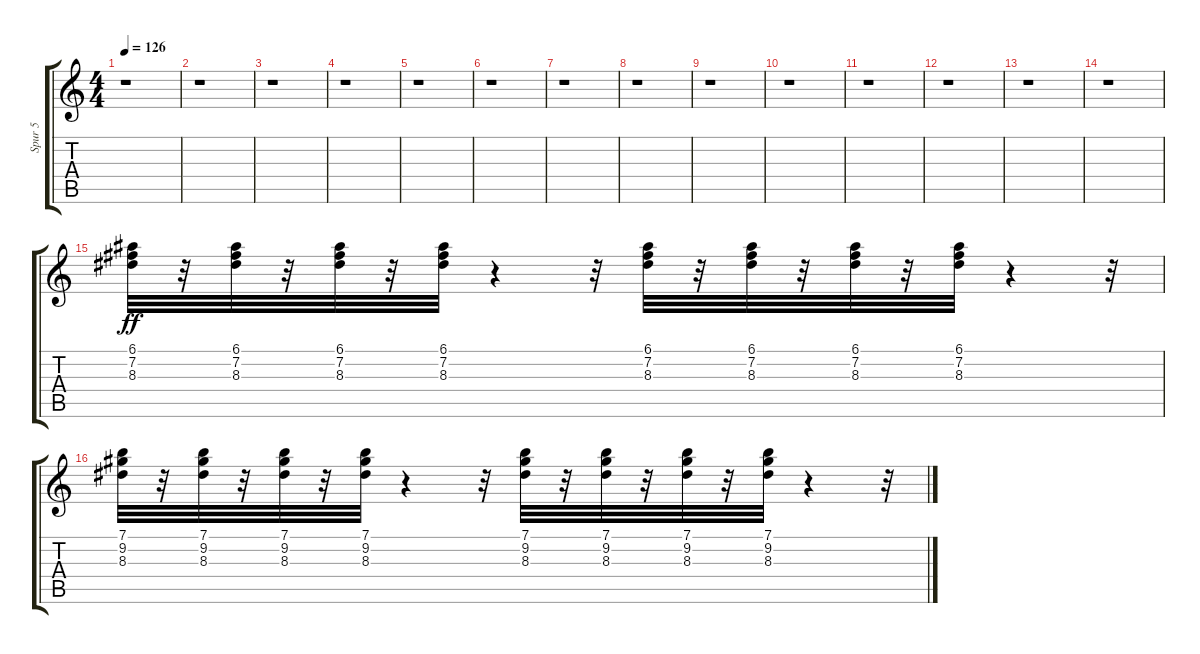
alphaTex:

\track ("Spur 5" "Spur 5") {instrument electricguitarclean}
\staff {score tabs}
\tuning (E4 B3 G3 D3 A2 E2) {hide}
\ts (4 4)
\tempo 126
\clef g2
\ks c
r.1{dy ff} |
r.1 |
r.1 |
r.1 |
r.1 |
r.1 |
r.1 |
r.1 |
r.1 |
r.1 |
r.1 |
r.1 |
r.1 |
r.1 |
(6.1 7.2 8.3).32 r.32 (6.1 7.2 8.3).32 r.32 (6.1 7.2 8.3).32 r.32 (6.1 7.2 8.3).32 r.4 r.32 (6.1 7.2 8.3).32 r.32 (6.1 7.2 8.3).32 r.32 (6.1 7.2 8.3).32 r.32 (6.1 7.2 8.3).32 r.4 r.32 |
(7.1 9.2 8.3).32 r.32 (7.1 9.2 8.3).32 r.32 (7.1 9.2 8.3).32 r.32 (7.1 9.2 8.3).32 r.4 r.32 (7.1 9.2 8.3).32 r.32 (7.1 9.2 8.3).32 r.32 (7.1 9.2 8.3).32 r.32 (7.1 9.2 8.3).32 r.4 r.32
